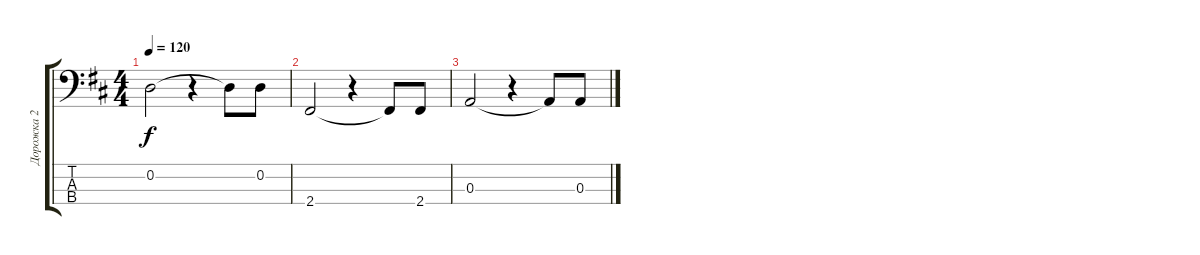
\track ("Дорожка 2" "Дорожка 2") {instrument electricbassfinger}
\staff {score tabs}
\tuning (G2 D2 A1 E1) {hide}
\ts (4 4)
\tempo 120
\clef f4
\ks d
0.2.2{dy f} r.4 0.2{t}.8 0.2.8 |
2.4.2 r.4 2.4{t}.8 2.4.8 |
0.3.2 r.4 0.3{t}.8 0.3.8
